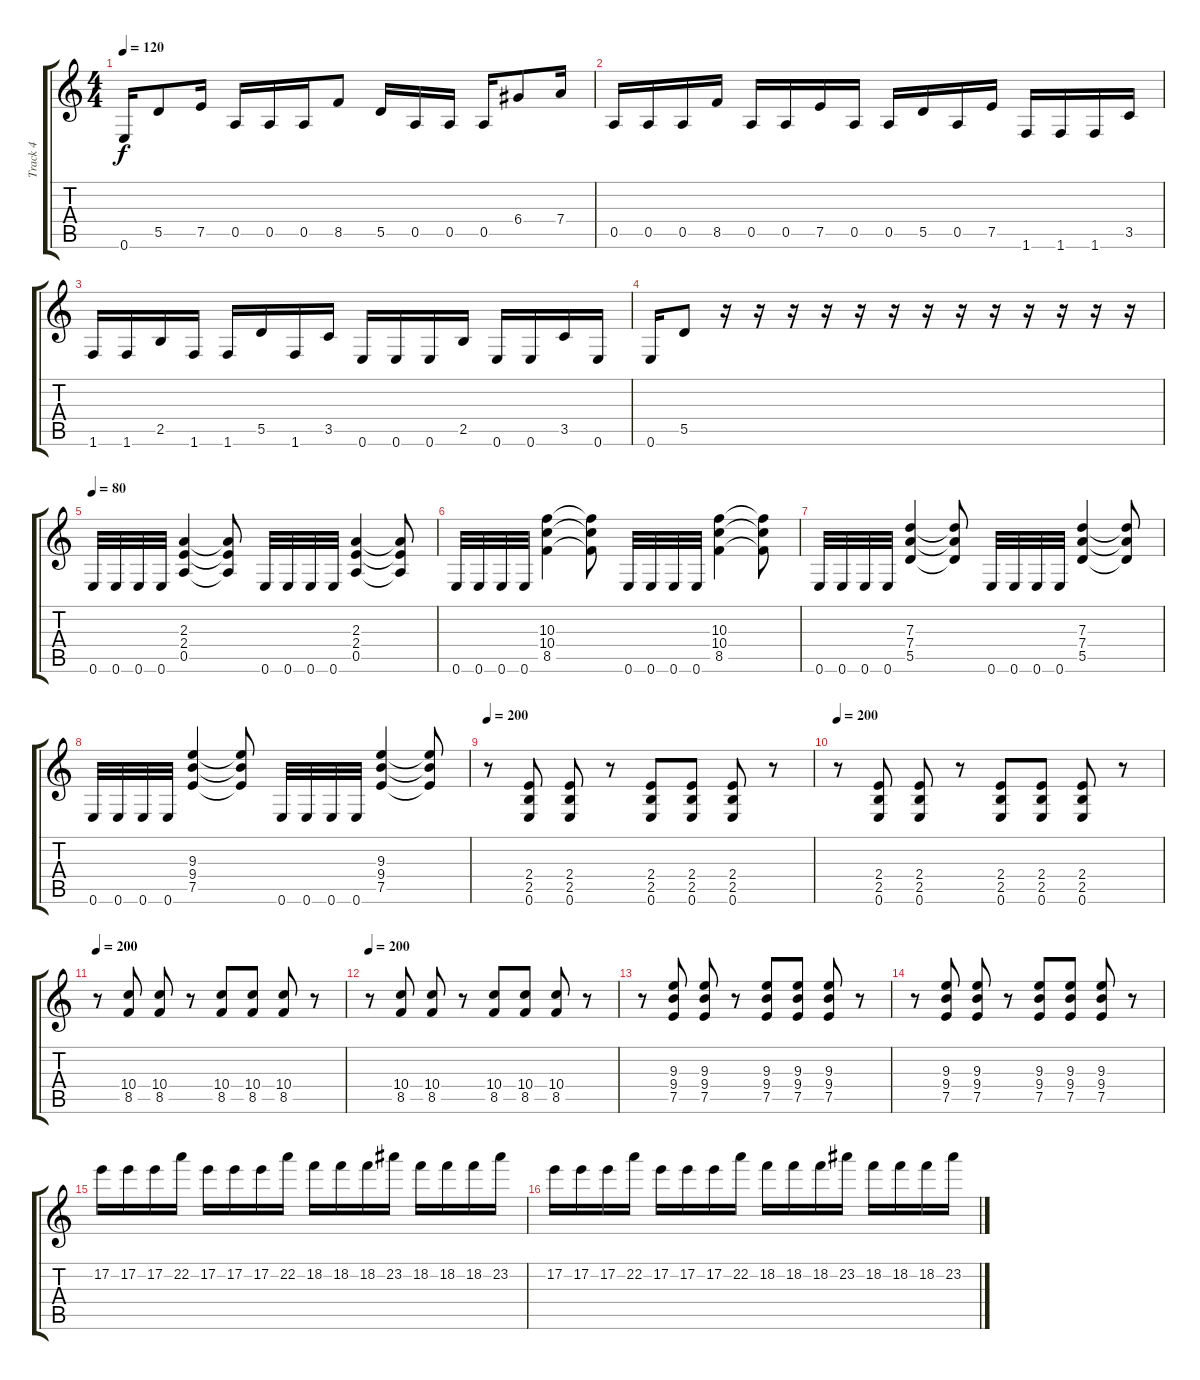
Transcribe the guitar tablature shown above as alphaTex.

\track ("Track 4" "Track 4") {instrument distortionguitar}
\staff {score tabs}
\tuning (E4 B3 G3 D3 A2 E2) {hide}
\ts (4 4)
\tempo 120
\clef g2
\ks c
0.6.16{dy f} 5.5.8 7.5.16 0.5.16 0.5.16 0.5.16 8.5.8 5.5.16 0.5.16 0.5.16 0.5.16 6.4.8 7.4.16 |
0.5.16 0.5.16 0.5.16 8.5.16 0.5.16 0.5.16 7.5.16 0.5.16 0.5.16 5.5.16 0.5.16 7.5.16 1.6.16 1.6.16 1.6.16 3.5.16 |
1.6.16 1.6.16 2.5.16 1.6.16 1.6.16 5.5.16 1.6.16 3.5.16 0.6.16 0.6.16 0.6.16 2.5.16 0.6.16 0.6.16 3.5.16 0.6.16 |
0.6.16 5.5.8 r.16 r.16 r.16 r.16 r.16 r.16 r.16 r.16 r.16 r.16 r.16 r.16 r.16 |
\tempo 80
0.6.32 0.6.32 0.6.32 0.6.32 (2.3 2.4 0.5).4 (2.3{t} 2.4{t} 0.5{t}).8 0.6.32 0.6.32 0.6.32 0.6.32 (2.3 2.4 0.5).4 (2.3{t} 2.4{t} 0.5{t}).8 |
0.6.32 0.6.32 0.6.32 0.6.32 (10.3 10.4 8.5).4 (10.3{t} 10.4{t} 8.5{t}).8 0.6.32 0.6.32 0.6.32 0.6.32 (10.3 10.4 8.5).4 (10.3{t} 10.4{t} 8.5{t}).8 |
0.6.32 0.6.32 0.6.32 0.6.32 (7.3 7.4 5.5).4 (7.3{t} 7.4{t} 5.5{t}).8 0.6.32 0.6.32 0.6.32 0.6.32 (7.3 7.4 5.5).4 (7.3{t} 7.4{t} 5.5{t}).8 |
0.6.32 0.6.32 0.6.32 0.6.32 (9.3 9.4 7.5).4 (9.3{t} 9.4{t} 7.5{t}).8 0.6.32 0.6.32 0.6.32 0.6.32 (9.3 9.4 7.5).4 (9.3{t} 9.4{t} 7.5{t}).8 |
\tempo 200
r.8 (2.4 2.5 0.6).8 (2.4 2.5 0.6).8 r.8 (2.4 2.5 0.6).8 (2.4 2.5 0.6).8 (2.4 2.5 0.6).8 r.8 |
\tempo 200
r.8 (2.4 2.5 0.6).8 (2.4 2.5 0.6).8 r.8 (2.4 2.5 0.6).8 (2.4 2.5 0.6).8 (2.4 2.5 0.6).8 r.8 |
\tempo 200
r.8 (10.4 8.5).8 (10.4 8.5).8 r.8 (10.4 8.5).8 (10.4 8.5).8 (10.4 8.5).8 r.8 |
\tempo 200
r.8 (10.4 8.5).8 (10.4 8.5).8 r.8 (10.4 8.5).8 (10.4 8.5).8 (10.4 8.5).8 r.8 |
r.8 (9.3 9.4 7.5).8 (9.3 9.4 7.5).8 r.8 (9.3 9.4 7.5).8 (9.3 9.4 7.5).8 (9.3 9.4 7.5).8 r.8 |
r.8 (9.3 9.4 7.5).8 (9.3 9.4 7.5).8 r.8 (9.3 9.4 7.5).8 (9.3 9.4 7.5).8 (9.3 9.4 7.5).8 r.8 |
17.2.16 17.2.16 17.2.16 22.2.16 17.2.16 17.2.16 17.2.16 22.2.16 18.2.16 18.2.16 18.2.16 23.2.16 18.2.16 18.2.16 18.2.16 23.2.16 |
17.2.16 17.2.16 17.2.16 22.2.16 17.2.16 17.2.16 17.2.16 22.2.16 18.2.16 18.2.16 18.2.16 23.2.16 18.2.16 18.2.16 18.2.16 23.2.16
